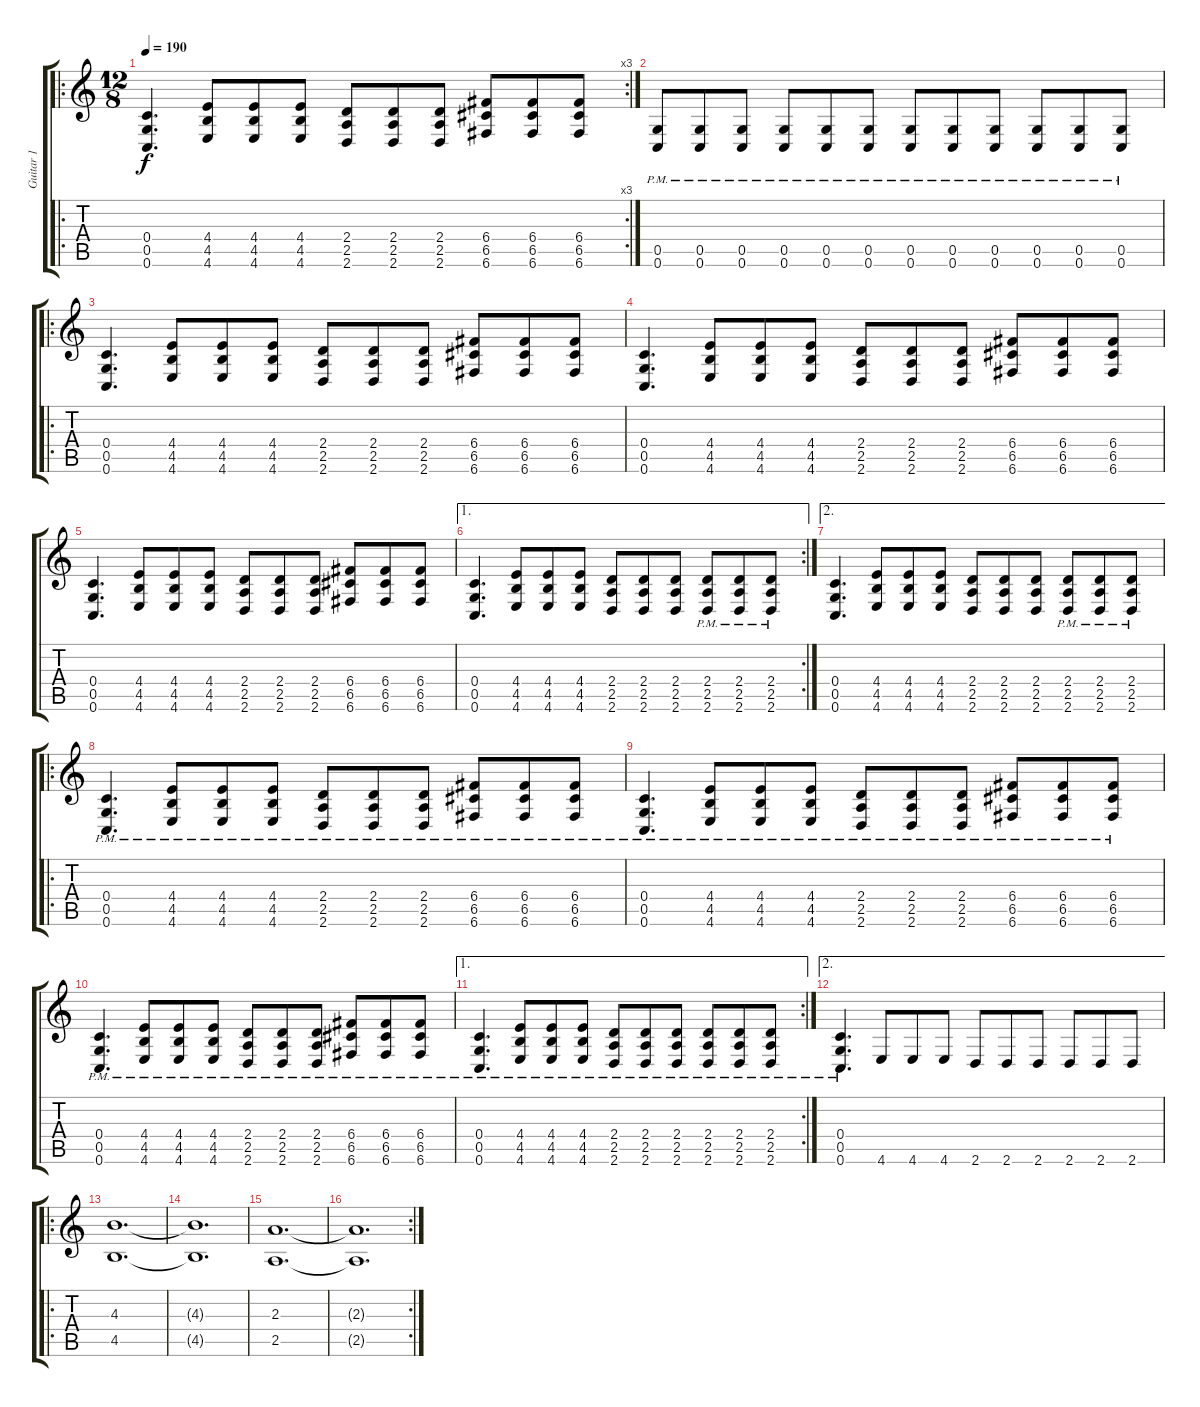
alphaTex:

\track ("Guitar 1" "Guitar 1") {instrument distortionguitar}
\staff {score tabs}
\tuning (E4 C4 G3 C3 G2 C2) {hide}
\ro
\rc 3
\ts (12 8)
\tempo 190
\clef g2
\ks c
(0.4 0.5 0.6).4{d dy f instrument distortionguitar} (4.4 4.5 4.6).8 (4.4 4.5 4.6).8 (4.4 4.5 4.6).8 (2.4 2.5 2.6).8 (2.4 2.5 2.6).8 (2.4 2.5 2.6).8 (6.4 6.5 6.6).8 (6.4 6.5 6.6).8 (6.4 6.5 6.6).8 |
(0.5{pm} 0.6{pm}).8 (0.5{pm} 0.6{pm}).8 (0.5{pm} 0.6{pm}).8 (0.5{pm} 0.6{pm}).8 (0.5{pm} 0.6{pm}).8 (0.5{pm} 0.6{pm}).8 (0.5{pm} 0.6{pm}).8 (0.5{pm} 0.6{pm}).8 (0.5{pm} 0.6{pm}).8 (0.5{pm} 0.6{pm}).8 (0.5{pm} 0.6{pm}).8 (0.5{pm} 0.6{pm}).8 |
\ro
(0.4 0.5 0.6).4{d} (4.4 4.5 4.6).8 (4.4 4.5 4.6).8 (4.4 4.5 4.6).8 (2.4 2.5 2.6).8 (2.4 2.5 2.6).8 (2.4 2.5 2.6).8 (6.4 6.5 6.6).8 (6.4 6.5 6.6).8 (6.4 6.5 6.6).8 |
(0.4 0.5 0.6).4{d} (4.4 4.5 4.6).8 (4.4 4.5 4.6).8 (4.4 4.5 4.6).8 (2.4 2.5 2.6).8 (2.4 2.5 2.6).8 (2.4 2.5 2.6).8 (6.4 6.5 6.6).8 (6.4 6.5 6.6).8 (6.4 6.5 6.6).8 |
(0.4 0.5 0.6).4{d} (4.4 4.5 4.6).8 (4.4 4.5 4.6).8 (4.4 4.5 4.6).8 (2.4 2.5 2.6).8 (2.4 2.5 2.6).8 (2.4 2.5 2.6).8 (6.4 6.5 6.6).8 (6.4 6.5 6.6).8 (6.4 6.5 6.6).8 |
\ae 1
\rc 2
(0.4 0.5 0.6).4{d} (4.4 4.5 4.6).8 (4.4 4.5 4.6).8 (4.4 4.5 4.6).8 (2.4 2.5 2.6).8 (2.4 2.5 2.6).8 (2.4 2.5 2.6).8 (2.4{pm} 2.5{pm} 2.6{pm}).8 (2.4{pm} 2.5{pm} 2.6{pm}).8 (2.4{pm} 2.5{pm} 2.6{pm}).8 |
\ae 2
(0.4 0.5 0.6).4{d} (4.4 4.5 4.6).8 (4.4 4.5 4.6).8 (4.4 4.5 4.6).8 (2.4 2.5 2.6).8 (2.4 2.5 2.6).8 (2.4 2.5 2.6).8 (2.4{pm} 2.5{pm} 2.6{pm}).8 (2.4{pm} 2.5{pm} 2.6{pm}).8 (2.4{pm} 2.5{pm} 2.6{pm}).8 |
\ro
(0.4{pm} 0.5{pm} 0.6{pm}).4{d} (4.4{pm} 4.5{pm} 4.6{pm}).8 (4.4{pm} 4.5{pm} 4.6{pm}).8 (4.4{pm} 4.5{pm} 4.6{pm}).8 (2.4{pm} 2.5{pm} 2.6{pm}).8 (2.4{pm} 2.5{pm} 2.6{pm}).8 (2.4{pm} 2.5{pm} 2.6{pm}).8 (6.4{pm} 6.5{pm} 6.6{pm}).8 (6.4{pm} 6.5{pm} 6.6{pm}).8 (6.4{pm} 6.5{pm} 6.6{pm}).8 |
(0.4{pm} 0.5{pm} 0.6{pm}).4{d} (4.4{pm} 4.5{pm} 4.6{pm}).8 (4.4{pm} 4.5{pm} 4.6{pm}).8 (4.4{pm} 4.5{pm} 4.6{pm}).8 (2.4{pm} 2.5{pm} 2.6{pm}).8 (2.4{pm} 2.5{pm} 2.6{pm}).8 (2.4{pm} 2.5{pm} 2.6{pm}).8 (6.4{pm} 6.5{pm} 6.6{pm}).8 (6.4{pm} 6.5{pm} 6.6{pm}).8 (6.4{pm} 6.5{pm} 6.6{pm}).8 |
(0.4{pm} 0.5{pm} 0.6{pm}).4{d} (4.4{pm} 4.5{pm} 4.6{pm}).8 (4.4{pm} 4.5{pm} 4.6{pm}).8 (4.4{pm} 4.5{pm} 4.6{pm}).8 (2.4{pm} 2.5{pm} 2.6{pm}).8 (2.4{pm} 2.5{pm} 2.6{pm}).8 (2.4{pm} 2.5{pm} 2.6{pm}).8 (6.4{pm} 6.5{pm} 6.6{pm}).8 (6.4{pm} 6.5{pm} 6.6{pm}).8 (6.4{pm} 6.5{pm} 6.6{pm}).8 |
\ae 1
\rc 2
(0.4{pm} 0.5{pm} 0.6{pm}).4{d} (4.4{pm} 4.5{pm} 4.6{pm}).8 (4.4{pm} 4.5{pm} 4.6{pm}).8 (4.4{pm} 4.5{pm} 4.6{pm}).8 (2.4{pm} 2.5{pm} 2.6{pm}).8 (2.4{pm} 2.5{pm} 2.6{pm}).8 (2.4{pm} 2.5{pm} 2.6{pm}).8 (2.4{pm} 2.5{pm} 2.6{pm}).8 (2.4{pm} 2.5{pm} 2.6{pm}).8 (2.4{pm} 2.5{pm} 2.6{pm}).8 |
\ae 2
(0.4{pm} 0.5{pm} 0.6{pm}).4{d} 4.6.8 4.6.8 4.6.8 2.6.8 2.6.8 2.6.8 2.6.8 2.6.8 2.6.8 |
\ro
(4.3 4.5).1{d} |
(4.3{t} 4.5{t}).1{d} |
(2.3 2.5).1{d} |
\rc 2
(2.3{t} 2.5{t}).1{d}
